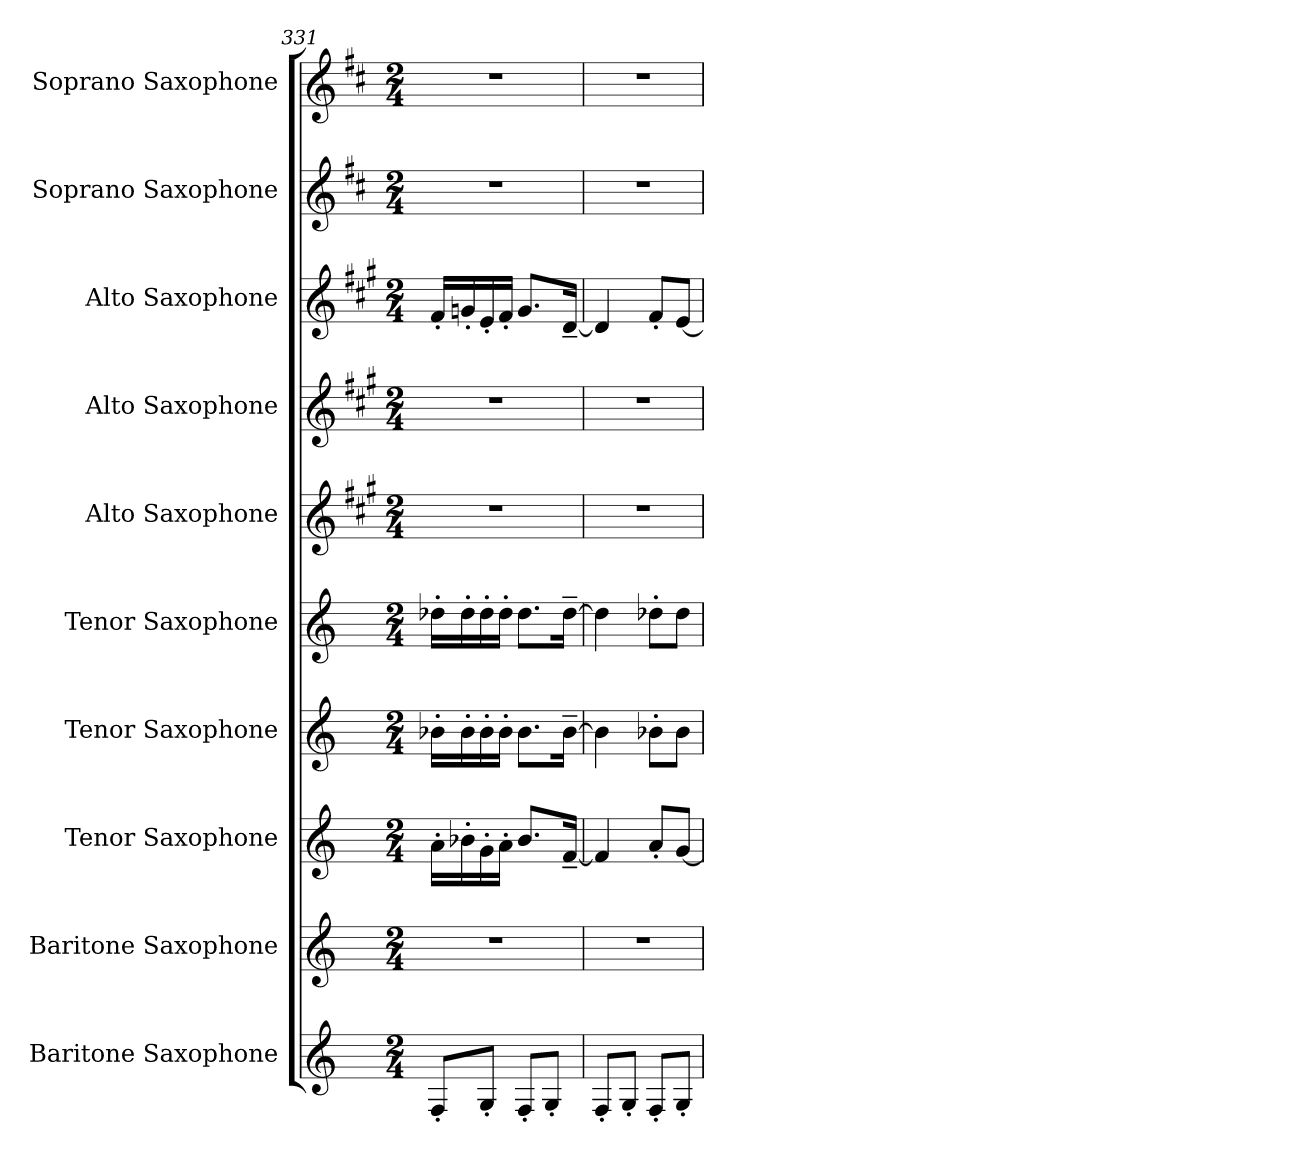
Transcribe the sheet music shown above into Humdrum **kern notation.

**kern	**kern	**kern	**kern	**kern	**kern	**kern	**kern	**kern	**kern
*part10	*part9	*part8	*part7	*part6	*part5	*part4	*part3	*part2	*part1
*staff10	*staff9	*staff8	*staff7	*staff6	*staff5	*staff4	*staff3	*staff2	*staff1
*I"Baritone Saxophone	*I"Baritone Saxophone	*I"Tenor Saxophone	*I"Tenor Saxophone	*I"Tenor Saxophone	*I"Alto Saxophone	*I"Alto Saxophone	*I"Alto Saxophone	*I"Soprano Saxophone	*I"Soprano Saxophone
*I'Bar. Sax.	*I'Bar. Sax.	*I'T. Sax.	*I'T. Sax.	*I'T. Sax.	*I'A. Sax.	*I'A. Sax.	*I'A. Sax.	*I'S. Sax.	*I'S. Sax.
*clefG2	*clefG2	*clefG2	*clefG2	*clefG2	*clefG2	*clefG2	*clefG2	*clefG2	*clefG2
*ITrd12c21	*ITrd12c21	*ITrd8c14	*ITrd8c14	*ITrd8c14	*ITrd5c9	*ITrd5c9	*ITrd5c9	*ITrd1c2	*ITrd1c2
*k[]	*k[]	*k[]	*k[]	*k[]	*k[]	*k[]	*k[]	*k[]	*k[]
*M2/4	*M2/4	*M2/4	*M2/4	*M2/4	*M2/4	*M2/4	*M2/4	*M2/4	*M2/4
=331	=331	=331	=331	=331	=331	=331	=331	=331	=331
8FF'/L	2r	16A'\LL	16B-X'\LL	16d-X'\LL	2r	2r	16A'/LL	2r	2r
.	.	16B-X'\	16B-'\	16d-'\	.	.	16B-X'/	.	.
8GG'/J	.	16G'\	16B-'\	16d-'\	.	.	16G'/	.	.
.	.	16A'\JJ	16B-'\JJ	16d-'\JJ	.	.	16A'/JJ	.	.
8FF'/L	.	8.B-/L	8.B-\L	8.d-\L	.	.	8.B-/L	.	.
8GG'/J	.	.	.	.	.	.	.	.	.
.	.	[16F~/Jk	[16B-~\Jk	[16d-~\Jk	.	.	[16F~/Jk	.	.
=332	=332	=332	=332	=332	=332	=332	=332	=332	=332
8FF'/L	2r	4F/]	4B-\]	4d-\]	2r	2r	4F/]	2r	2r
8GG'/J	.	.	.	.	.	.	.	.	.
8FF'/L	.	8A'/L	8B-X'\L	8d-X'\L	.	.	8A'/L	.	.
8GG'/J	.	[8G/J	8B-\J	8d-\J	.	.	[8G/J	.	.
=	=	=	=	=	=	=	=	=	=
*-	*-	*-	*-	*-	*-	*-	*-	*-	*-
